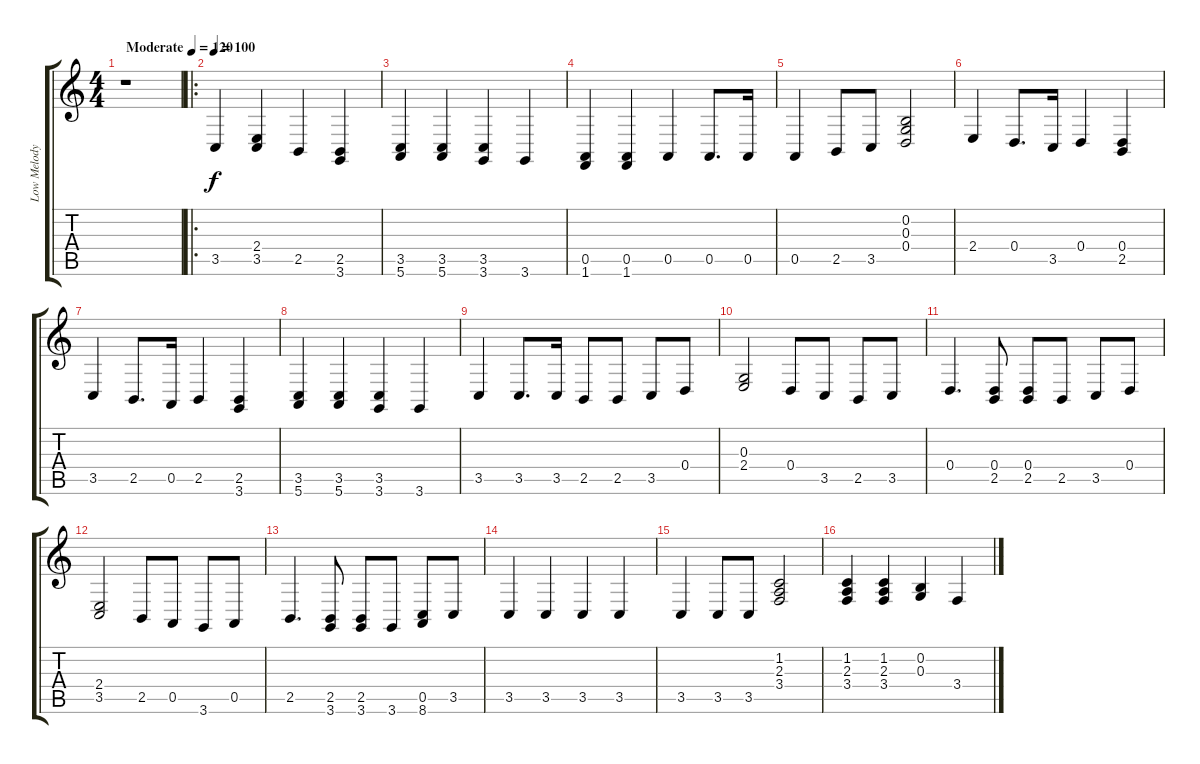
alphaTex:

\track ("Low Melody Right Hand" "Low Melody") {instrument acousticgrandpiano}
\staff {score tabs}
\tuning (E4 B3 G3 D3 A2 E2) {hide}
\ts (4 4)
\tempo (120 "Moderate")
\clef g2
\ks c
r.1{dy f instrument acousticgrandpiano} |
\ro
\tempo 100
3.5.4 (2.4 3.5).4 2.5.4 (2.5 3.6).4 |
(3.5 5.6).4 (3.5 5.6).4 (3.5 3.6).4 3.6.4 |
(0.5 1.6).4 (0.5 1.6).4 0.5.4 0.5.8{d} 0.5.16 |
0.5.4 2.5.8 3.5.8 (0.2 0.3 0.4).2 |
2.4.4 0.4.8{d} 3.5.16 0.4.4 (0.4 2.5).4 |
3.5.4 2.5.8{d} 0.5.16 2.5.4 (2.5 3.6).4 |
(3.5 5.6).4 (3.5 5.6).4 (3.5 3.6).4 3.6.4 |
3.5.4 3.5.8{d} 3.5.16 2.5.8 2.5.8 3.5.8 0.4.8 |
(0.3 2.4).2 0.4.8 3.5.8 2.5.8 3.5.8 |
0.4.4{d} (0.4 2.5).8 (0.4 2.5).8 2.5.8 3.5.8 0.4.8 |
(2.4 3.5).2 2.5.8 0.5.8 3.6.8 0.5.8 |
2.5.4{d} (2.5 3.6).8 (2.5 3.6).8 3.6.8 (0.5 8.6).8 3.5.8 |
3.5.4 3.5.4 3.5.4 3.5.4 |
3.5.4 3.5.8 3.5.8 (1.2 2.3 3.4).2 |
(1.2 2.3 3.4).4 (1.2 2.3 3.4).4 (0.2 0.3).4 3.4.4
